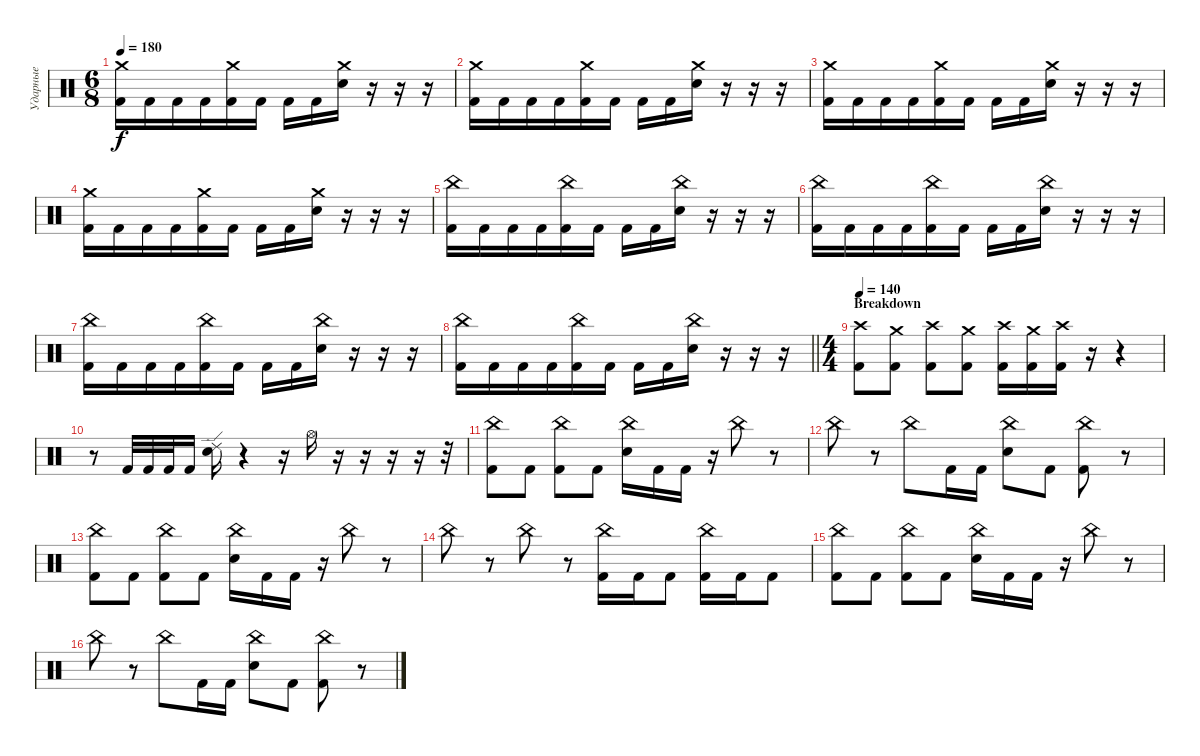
\track ("Ударные" "Ударные") {instrument percussion}
\staff {score}
\articulation defaults
\ts (6 8)
\tempo 180
\clef neutral
\ks c
("Crash medium (hit)" "Kick (hit) 2").16{dy f} "Kick (hit) 2".16 "Kick (hit) 2".16 "Kick (hit) 2".16 ("Crash medium (hit)" "Kick (hit) 2").16 "Kick (hit) 2".16 "Kick (hit) 2".16 "Kick (hit) 2".16 ("Crash medium (hit)" "Snare (hit) 2").16 r.16 r.16 r.16 |
("Crash medium (hit)" "Kick (hit) 2").16 "Kick (hit) 2".16 "Kick (hit) 2".16 "Kick (hit) 2".16 ("Crash medium (hit)" "Kick (hit) 2").16 "Kick (hit) 2".16 "Kick (hit) 2".16 "Kick (hit) 2".16 ("Crash medium (hit)" "Snare (hit) 2").16 r.16 r.16 r.16 |
("Crash medium (hit)" "Kick (hit) 2").16 "Kick (hit) 2".16 "Kick (hit) 2".16 "Kick (hit) 2".16 ("Crash medium (hit)" "Kick (hit) 2").16 "Kick (hit) 2".16 "Kick (hit) 2".16 "Kick (hit) 2".16 ("Crash medium (hit)" "Snare (hit) 2").16 r.16 r.16 r.16 |
("Crash medium (hit)" "Kick (hit) 2").16 "Kick (hit) 2".16 "Kick (hit) 2".16 "Kick (hit) 2".16 ("Crash medium (hit)" "Kick (hit) 2").16 "Kick (hit) 2".16 "Kick (hit) 2".16 "Kick (hit) 2".16 ("Crash medium (hit)" "Snare (hit) 2").16 r.16 r.16 r.16 |
("China (hit)" "Kick (hit) 2").16 "Kick (hit) 2".16 "Kick (hit) 2".16 "Kick (hit) 2".16 ("China (hit)" "Kick (hit) 2").16 "Kick (hit) 2".16 "Kick (hit) 2".16 "Kick (hit) 2".16 ("China (hit)" "Snare (hit) 2").16 r.16 r.16 r.16 |
("China (hit)" "Kick (hit) 2").16 "Kick (hit) 2".16 "Kick (hit) 2".16 "Kick (hit) 2".16 ("China (hit)" "Kick (hit) 2").16 "Kick (hit) 2".16 "Kick (hit) 2".16 "Kick (hit) 2".16 ("China (hit)" "Snare (hit) 2").16 r.16 r.16 r.16 |
("China (hit)" "Kick (hit) 2").16 "Kick (hit) 2".16 "Kick (hit) 2".16 "Kick (hit) 2".16 ("China (hit)" "Kick (hit) 2").16 "Kick (hit) 2".16 "Kick (hit) 2".16 "Kick (hit) 2".16 ("China (hit)" "Snare (hit) 2").16 r.16 r.16 r.16 |
\barLineRight lightlight
("China (hit)" "Kick (hit) 2").16 "Kick (hit) 2".16 "Kick (hit) 2".16 "Kick (hit) 2".16 ("China (hit)" "Kick (hit) 2").16 "Kick (hit) 2".16 "Kick (hit) 2".16 "Kick (hit) 2".16 ("China (hit)" "Snare (hit) 2").16 r.16 r.16 r.16 |
\ts (4 4)
\section ("" "Breakdown")
\tempo 140
("Crash high (hit)" "Kick (hit) 2").8 ("Crash medium (hit)" "Kick (hit) 2").8 ("Crash high (hit)" "Kick (hit) 2").8 ("Crash medium (hit)" "Kick (hit) 2").8 ("Crash high (hit)" "Kick (hit) 2").16 ("Crash medium (hit)" "Kick (hit) 2").16 ("Crash high (hit)" "Kick (hit) 2").16 r.16 r.4 |
r.8 "Kick (hit) 2".32 "Kick (hit) 2".32 "Kick (hit) 2".32 "Kick (hit) 2".16 ("Ride (edge) 2" "Snare (hit) 2").16 r.4 r.16 "Hi-Hat (open)".16 r.16 r.16 r.16 r.16 r.32 |
("China (hit)" "Kick (hit) 2").8 "Kick (hit) 2".8 ("China (hit)" "Kick (hit) 2").8 "Kick (hit) 2".8 ("China (hit)" "Snare (hit) 2").16 "Kick (hit) 2".16 "Kick (hit) 2".16 r.16 "China (hit)".8 r.8 |
"China (hit)".8 r.8 "China (hit)".8 "Kick (hit) 2".16 "Kick (hit) 2".16 ("China (hit)" "Snare (hit) 2").8 "Kick (hit) 2".8 ("China (hit)" "Kick (hit) 2").8 r.8 |
("China (hit)" "Kick (hit) 2").8 "Kick (hit) 2".8 ("China (hit)" "Kick (hit) 2").8 "Kick (hit) 2".8 ("China (hit)" "Snare (hit) 2").16 "Kick (hit) 2".16 "Kick (hit) 2".16 r.16 "China (hit)".8 r.8 |
"China (hit)".8 r.8 "China (hit)".8 r.8 ("China (hit)" "Kick (hit) 2").16 "Kick (hit) 2".16 "Kick (hit) 2".8 ("China (hit)" "Kick (hit) 2").16 "Kick (hit) 2".16 "Kick (hit) 2".8 |
("China (hit)" "Kick (hit) 2").8 "Kick (hit) 2".8 ("China (hit)" "Kick (hit) 2").8 "Kick (hit) 2".8 ("China (hit)" "Snare (hit) 2").16 "Kick (hit) 2".16 "Kick (hit) 2".16 r.16 "China (hit)".8 r.8 |
"China (hit)".8 r.8 "China (hit)".8 "Kick (hit) 2".16 "Kick (hit) 2".16 ("China (hit)" "Snare (hit) 2").8 "Kick (hit) 2".8 ("China (hit)" "Kick (hit) 2").8 r.8
